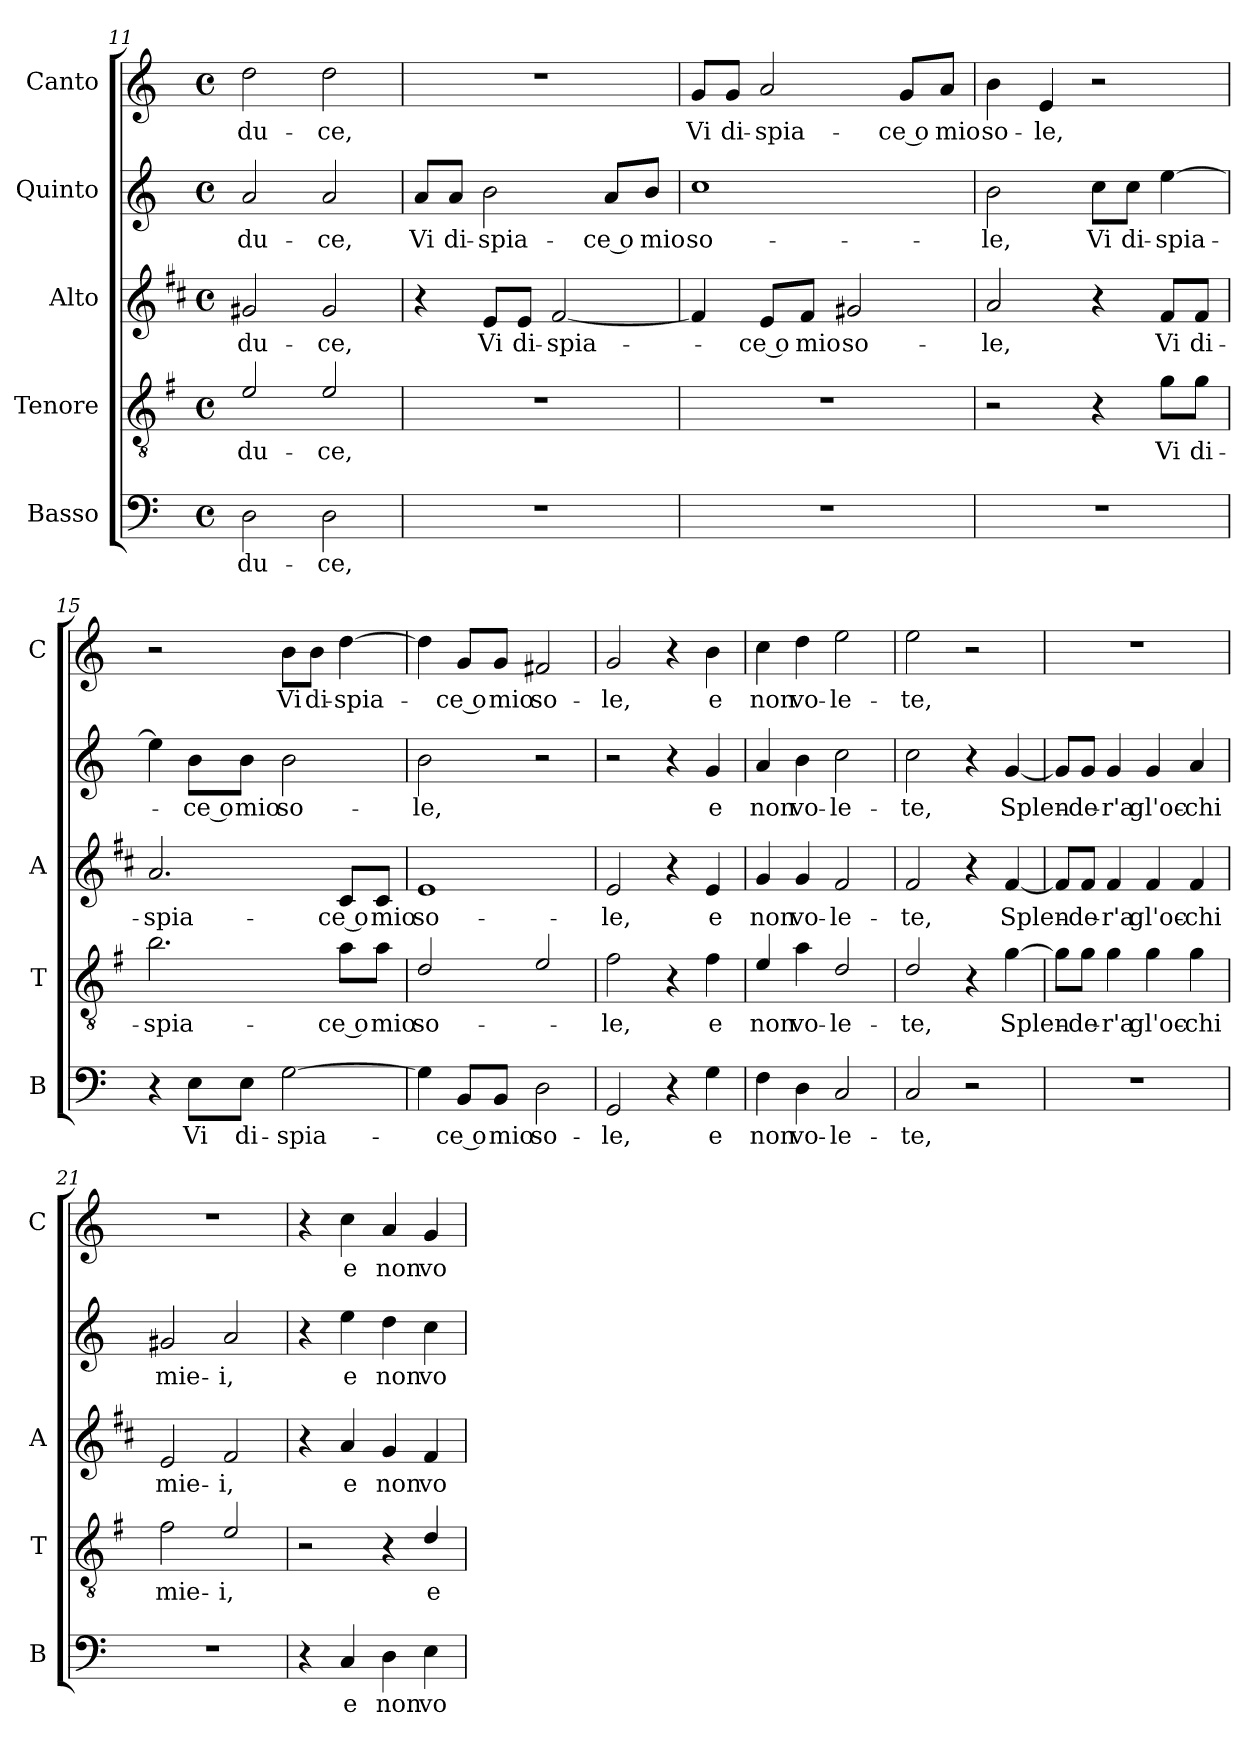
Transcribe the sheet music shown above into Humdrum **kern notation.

**kern	**text	**kern	**text	**kern	**text	**kern	**text	**kern	**text
*part5	*part5	*part4	*part4	*part3	*part3	*part2	*part2	*part1	*part1
*staff5	*staff5	*staff4	*staff4	*staff3	*staff3	*staff2	*staff2	*staff1	*staff1
*I"Basso	*	*I"Tenore	*	*I"Alto	*	*I"Quinto	*	*I"Canto	*
*I'B	*	*I'T	*	*I'A	*	*	*	*I'C	*
*clefF4	*	*clefGv2	*	*clefG2	*	*clefG2	*	*clefG2	*
*	*	*ITrd4c7	*	*ITrd1c2	*	*	*	*	*
*k[]	*	*k[]	*	*k[]	*	*k[]	*	*k[]	*
*C:	*	*C:	*	*C:	*	*C:	*	*C:	*
*M4/4	*	*M4/4	*	*M4/4	*	*M4/4	*	*M4/4	*
*met(c)	*	*met(c)	*	*met(c)	*	*met(c)	*	*met(c)	*
=11	=11	=11	=11	=11	=11	=11	=11	=11	=11
!	!LO:LY:b	!	!LO:LY:b	!	!LO:LY:b	!	!LO:LY:b	!	!LO:LY:b
2D\	-du-	2A/	-du-	2f#X/	-du-	2a/	-du-	2dd\	-du-
!	!LO:LY:b	!	!LO:LY:b	!	!LO:LY:b	!	!LO:LY:b	!	!LO:LY:b
2D\	-ce,	2A/	-ce,	2f#/	-ce,	2a/	-ce,	2dd\	-ce,
!!LO:PB:g=z
=12	=12	=12	=12	=12	=12	=12	=12	=12	=12
!	!	!	!	!	!	!	!LO:LY:b	!	!
1r	.	1r	.	4r	.	8a/L	Vi	1r	.
!	!	!	!	!	!	!	!LO:LY:b	!	!
.	.	.	.	.	.	8a/J	di-	.	.
!	!	!	!	!	!LO:LY:b	!	!LO:LY:b	!	!
.	.	.	.	8d/L	Vi	2b\	-spia-	.	.
!	!	!	!	!	!LO:LY:b	!	!	!	!
.	.	.	.	8d/J	di-	.	.	.	.
!	!	!	!	!	!LO:LY:b	!	!	!	!
.	.	.	.	[2e/	-spia-	.	.	.	.
!	!	!	!	!	!	!	!LO:LY:b	!	!
.	.	.	.	.	.	8a/L	-ce o	.	.
!	!	!	!	!	!	!	!LO:LY:b	!	!
.	.	.	.	.	.	8b/J	mio	.	.
=13	=13	=13	=13	=13	=13	=13	=13	=13	=13
!	!	!	!	!	!	!	!LO:LY:b	!	!LO:LY:b
1r	.	1r	.	4e/]	.	1cc	so-	8g/L	Vi
!	!	!	!	!	!	!	!	!	!LO:LY:b
.	.	.	.	.	.	.	.	8g/J	di-
!	!	!	!	!	!LO:LY:b	!	!	!	!LO:LY:b
.	.	.	.	8d/L	-ce o	.	.	2a/	-spia-
!	!	!	!	!	!LO:LY:b	!	!	!	!
.	.	.	.	8e/J	mio	.	.	.	.
!	!	!	!	!	!LO:LY:b	!	!	!	!
.	.	.	.	2f#X/	so-	.	.	.	.
!	!	!	!	!	!	!	!	!	!LO:LY:b
.	.	.	.	.	.	.	.	8g/L	-ce o
!	!	!	!	!	!	!	!	!	!LO:LY:b
.	.	.	.	.	.	.	.	8a/J	mio
=14	=14	=14	=14	=14	=14	=14	=14	=14	=14
!	!	!	!	!	!LO:LY:b	!	!LO:LY:b	!	!LO:LY:b
1r	.	2r	.	2g/	-le,	2b\	-le,	4b\	so-
!	!	!	!	!	!	!	!	!	!LO:LY:b
.	.	.	.	.	.	.	.	4e/	-le,
!	!	!	!	!	!	!	!LO:LY:b	!	!
.	.	4r	.	4r	.	8cc\L	Vi	2r	.
!	!	!	!	!	!	!	!LO:LY:b	!	!
.	.	.	.	.	.	8cc\J	di-	.	.
!	!	!	!LO:LY:b	!	!LO:LY:b	!	!LO:LY:b	!	!
.	.	8c\L	Vi	8e/L	Vi	[4ee\	-spia-	.	.
!	!	!	!LO:LY:b	!	!LO:LY:b	!	!	!	!
.	.	8c\J	di-	8e/J	di-	.	.	.	.
=15	=15	=15	=15	=15	=15	=15	=15	=15	=15
!	!	!	!LO:LY:b	!	!LO:LY:b	!	!	!	!
4r	.	2.e\	-spia-	2.g/	-spia-	4ee\]	.	2r	.
!	!LO:LY:b	!	!	!	!	!	!LO:LY:b	!	!
8E\L	Vi	.	.	.	.	8b\L	-ce o	.	.
!	!LO:LY:b	!	!	!	!	!	!LO:LY:b	!	!
8E\J	di-	.	.	.	.	8b\J	mio	.	.
!	!LO:LY:b	!	!	!	!	!	!LO:LY:b	!	!LO:LY:b
[2G\	-spia-	.	.	.	.	2b\	so-	8b\L	Vi
!	!	!	!	!	!	!	!	!	!LO:LY:b
.	.	.	.	.	.	.	.	8b\J	di-
!	!	!	!LO:LY:b	!	!LO:LY:b	!	!	!	!LO:LY:b
.	.	8d\L	-ce o	8B/L	-ce o	.	.	[4dd\	-spia-
!	!	!	!LO:LY:b	!	!LO:LY:b	!	!	!	!
.	.	8d\J	mio	8B/J	mio	.	.	.	.
=16	=16	=16	=16	=16	=16	=16	=16	=16	=16
!	!	!	!LO:LY:b	!	!LO:LY:b	!	!LO:LY:b	!	!
4G\]	.	2G/	so-	1d	so-	2b\	-le,	4dd\]	.
!	!LO:LY:b	!	!	!	!	!	!	!	!LO:LY:b
8BB/L	-ce o	.	.	.	.	.	.	8g/L	-ce o
!	!LO:LY:b	!	!	!	!	!	!	!	!LO:LY:b
8BB/J	mio	.	.	.	.	.	.	8g/J	mio
!	!LO:LY:b	!	!	!	!	!	!	!	!LO:LY:b
2D\	so-	2A/	.	.	.	2r	.	2f#X/	so-
!!LO:LB:g=z
=17	=17	=17	=17	=17	=17	=17	=17	=17	=17
!	!LO:LY:b	!	!LO:LY:b	!	!LO:LY:b	!	!	!	!LO:LY:b
2GG/	-le,	2B\	-le,	2d/	-le,	2r	.	2g/	-le,
4r	.	4r	.	4r	.	4r	.	4r	.
!	!LO:LY:b	!	!LO:LY:b	!	!LO:LY:b	!	!LO:LY:b	!	!LO:LY:b
4G\	e	4B\	e	4d/	e	4g/	e	4b\	e
=18	=18	=18	=18	=18	=18	=18	=18	=18	=18
!	!LO:LY:b	!	!LO:LY:b	!	!LO:LY:b	!	!LO:LY:b	!	!LO:LY:b
4F\	non	4A/	non	4f/	non	4a/	non	4cc\	non
!	!LO:LY:b	!	!LO:LY:b	!	!LO:LY:b	!	!LO:LY:b	!	!LO:LY:b
4D\	vo-	4d\	vo-	4f/	vo-	4b\	vo-	4dd\	vo-
!	!LO:LY:b	!	!LO:LY:b	!	!LO:LY:b	!	!LO:LY:b	!	!LO:LY:b
2C/	-le-	2G/	-le-	2e/	-le-	2cc\	-le-	2ee\	-le-
=19	=19	=19	=19	=19	=19	=19	=19	=19	=19
!	!LO:LY:b	!	!LO:LY:b	!	!LO:LY:b	!	!LO:LY:b	!	!LO:LY:b
2C/	-te,	2G/	-te,	2e/	-te,	2cc\	-te,	2ee\	-te,
2r	.	4r	.	4r	.	4r	.	2r	.
!	!	!	!LO:LY:b	!	!LO:LY:b	!	!LO:LY:b	!	!
.	.	[4c\	Splen-	[4e/	Splen-	[4g/	Splen-	.	.
=20	=20	=20	=20	=20	=20	=20	=20	=20	=20
1r	.	8c\L]	.	8e/L]	.	8g/L]	.	1r	.
!	!	!	!LO:LY:b	!	!LO:LY:b	!	!LO:LY:b	!	!
.	.	8c\J	-de-	8e/J	-de-	8g/J	-de-	.	.
!	!	!	!LO:LY:b	!	!LO:LY:b	!	!LO:LY:b	!	!
.	.	4c\	-r'a	4e/	-r'a	4g/	-r'a	.	.
!	!	!	!LO:LY:b	!	!LO:LY:b	!	!LO:LY:b	!	!
.	.	4c\	gl'oc-	4e/	gl'oc-	4g/	gl'oc-	.	.
!	!	!	!LO:LY:b	!	!LO:LY:b	!	!LO:LY:b	!	!
.	.	4c\	-chi	4e/	-chi	4a/	-chi	.	.
=21	=21	=21	=21	=21	=21	=21	=21	=21	=21
!	!	!	!LO:LY:b	!	!LO:LY:b	!	!LO:LY:b	!	!
1r	.	2B\	mie-	2d/	mie-	2g#X/	mie-	1r	.
!	!	!	!LO:LY:b	!	!LO:LY:b	!	!LO:LY:b	!	!
.	.	2A/	-i,	2e/	-i,	2a/	-i,	.	.
=22	=22	=22	=22	=22	=22	=22	=22	=22	=22
4r	.	2r	.	4r	.	4r	.	4r	.
!	!LO:LY:b	!	!	!	!LO:LY:b	!	!LO:LY:b	!	!LO:LY:b
4C/	e	.	.	4g/	e	4ee\	e	4cc\	e
!	!LO:LY:b	!	!	!	!LO:LY:b	!	!LO:LY:b	!	!LO:LY:b
4D\	non	4r	.	4f/	non	4dd\	non	4a/	non
!	!LO:LY:b	!	!LO:LY:b	!	!LO:LY:b	!	!LO:LY:b	!	!LO:LY:b
4E\	vo-	4G/	e	4e/	vo-	4cc\	vo-	4g/	vo-
=	=	=	=	=	=	=	=	=	=
*-	*-	*-	*-	*-	*-	*-	*-	*-	*-
